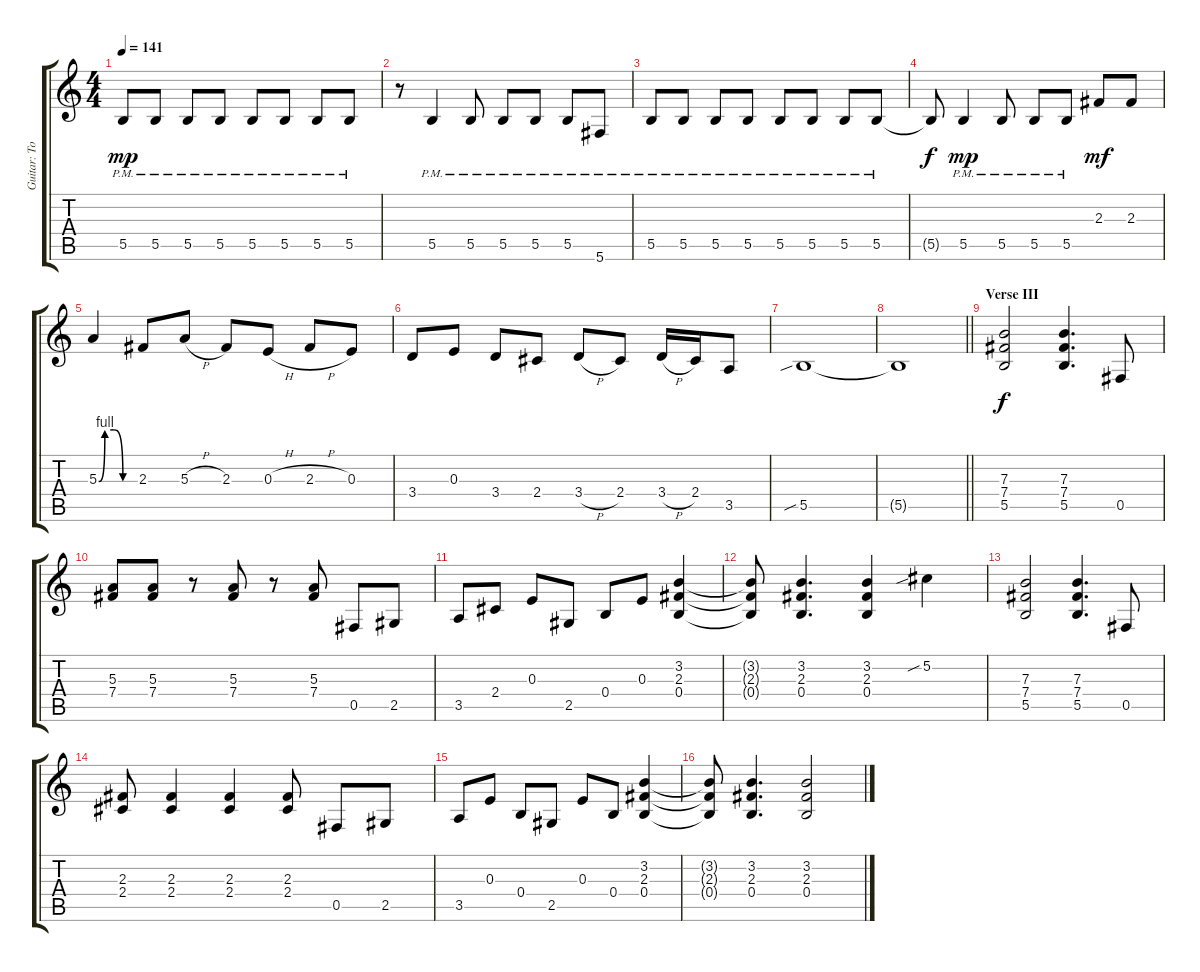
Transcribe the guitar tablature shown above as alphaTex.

\track ("Guitar: Tony" "Guitar: To") {instrument distortionguitar}
\staff {score tabs}
\tuning (Db4 Ab3 E3 B2 Gb2 Db2) {hide}
\ts (4 4)
\tempo 141
\clef g2
\ks c
5.5{pm}.8{dy mp} 5.5{pm}.8 5.5{pm}.8 5.5{pm}.8 5.5{pm}.8 5.5{pm}.8 5.5{pm}.8 5.5{pm}.8 |
r.8 5.5{pm}.4 5.5{pm}.8 5.5{pm}.8 5.5{pm}.8 5.5{pm}.8 5.6{pm}.8 |
5.5{pm}.8 5.5{pm}.8 5.5{pm}.8 5.5{pm}.8 5.5{pm}.8 5.5{pm}.8 5.5{pm}.8 5.5{pm}.8 |
5.5{t}.8{dy f} 5.5{pm}.4{dy mp} 5.5{pm}.8 5.5{pm}.8 5.5{pm}.8 2.3.8{dy mf} 2.3.8 |
5.3{be (custom 0 0 10 4 25 4 40 0 60 0)}.4 2.3.8 5.3{h}.8 2.3.8 0.3{h}.8 2.3{h}.8 0.3.8 |
3.4.8 0.3.8 3.4.8 2.4.8 3.4{h}.8 2.4.8 3.4{h}.16 2.4.16 3.5.8 |
5.5{sib}.1 |
\barLineRight lightlight
5.5{t}.1 |
\section ("" "Verse III")
(7.3 7.4 5.5).2{dy f} (7.3 7.4 5.5).4{d} 0.5.8 |
(5.3 7.4).8 (5.3 7.4).8 r.8 (5.3 7.4).8 r.8 (5.3 7.4).8 0.5.8 2.5.8 |
3.5.8 2.4.8 0.3.8 2.5.8 0.4.8 0.3.8 (3.2 2.3 0.4).4 |
(3.2{t} 2.3{t} 0.4{t}).8 (3.2 2.3 0.4).4{d} (3.2 2.3 0.4).4 5.2{sib}.4 |
(7.3 7.4 5.5).2 (7.3 7.4 5.5).4{d} 0.5.8 |
(2.3 2.4).8 (2.3 2.4).4 (2.3 2.4).4 (2.3 2.4).8 0.5.8 2.5.8 |
3.5.8 0.3.8 0.4.8 2.5.8 0.3.8 0.4.8 (3.2 2.3 0.4).4 |
(3.2{t} 2.3{t} 0.4{t}).8 (3.2 2.3 0.4).4{d} (3.2 2.3 0.4).2
